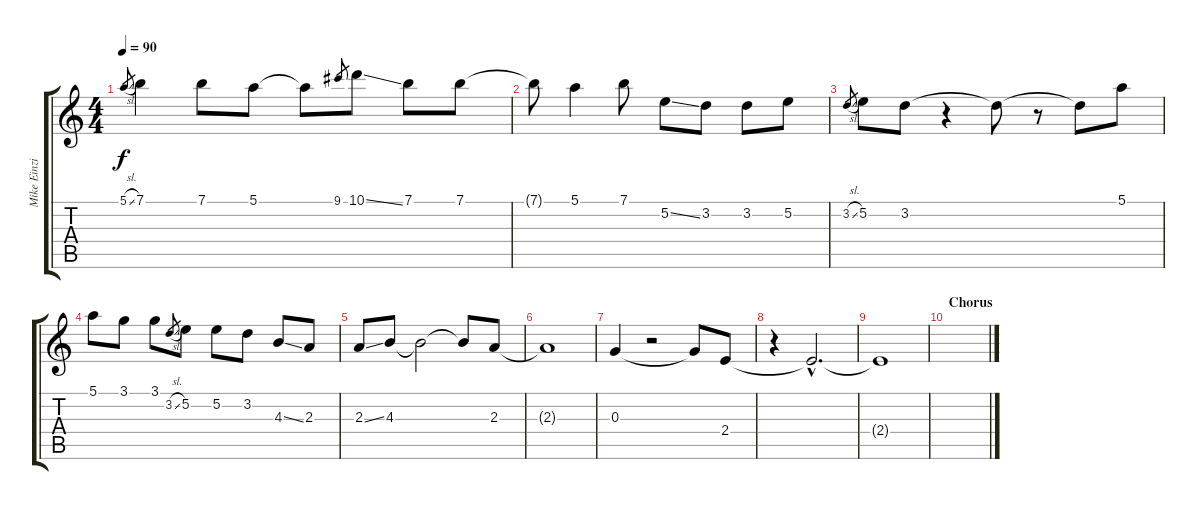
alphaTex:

\track ("Mike Einziger" "Mike Einzi") {instrument electricguitarjazz}
\staff {score tabs}
\tuning (E4 B3 G3 D3 A2 E2) {hide}
\ts (4 4)
\tempo 90
\clef g2
\ks c
5.1{sl}.8{gr dy f} 7.1.4 7.1.8 5.1.8 5.1{t}.8 9.1.8{gr} 10.1{ss}.8 7.1.8 7.1.8 |
7.1{t}.8 5.1.4 7.1.8 5.2{ss}.8 3.2.8 3.2.8 5.2.8 |
3.2{sl}.8{gr} 5.2.8 3.2.8 r.4 3.2{t}.8 r.8 3.2{t}.8 5.1.8 |
5.1.8 3.1.8 3.1.8 3.2{sl}.8{gr} 5.2.8 5.2.8 3.2.8 4.3{ss}.8 2.3.8 |
2.3{ss}.8 4.3.8 4.3{t}.2 4.3{t}.8 2.3.8 |
2.3{t}.1 |
0.3.4{volume 10} r.2 0.3{t}.8{volume 7} 2.4.8 |
r.4 2.4{hac t}.2{d} |
2.4{t}.1 |
\section ("" "Chorus")
